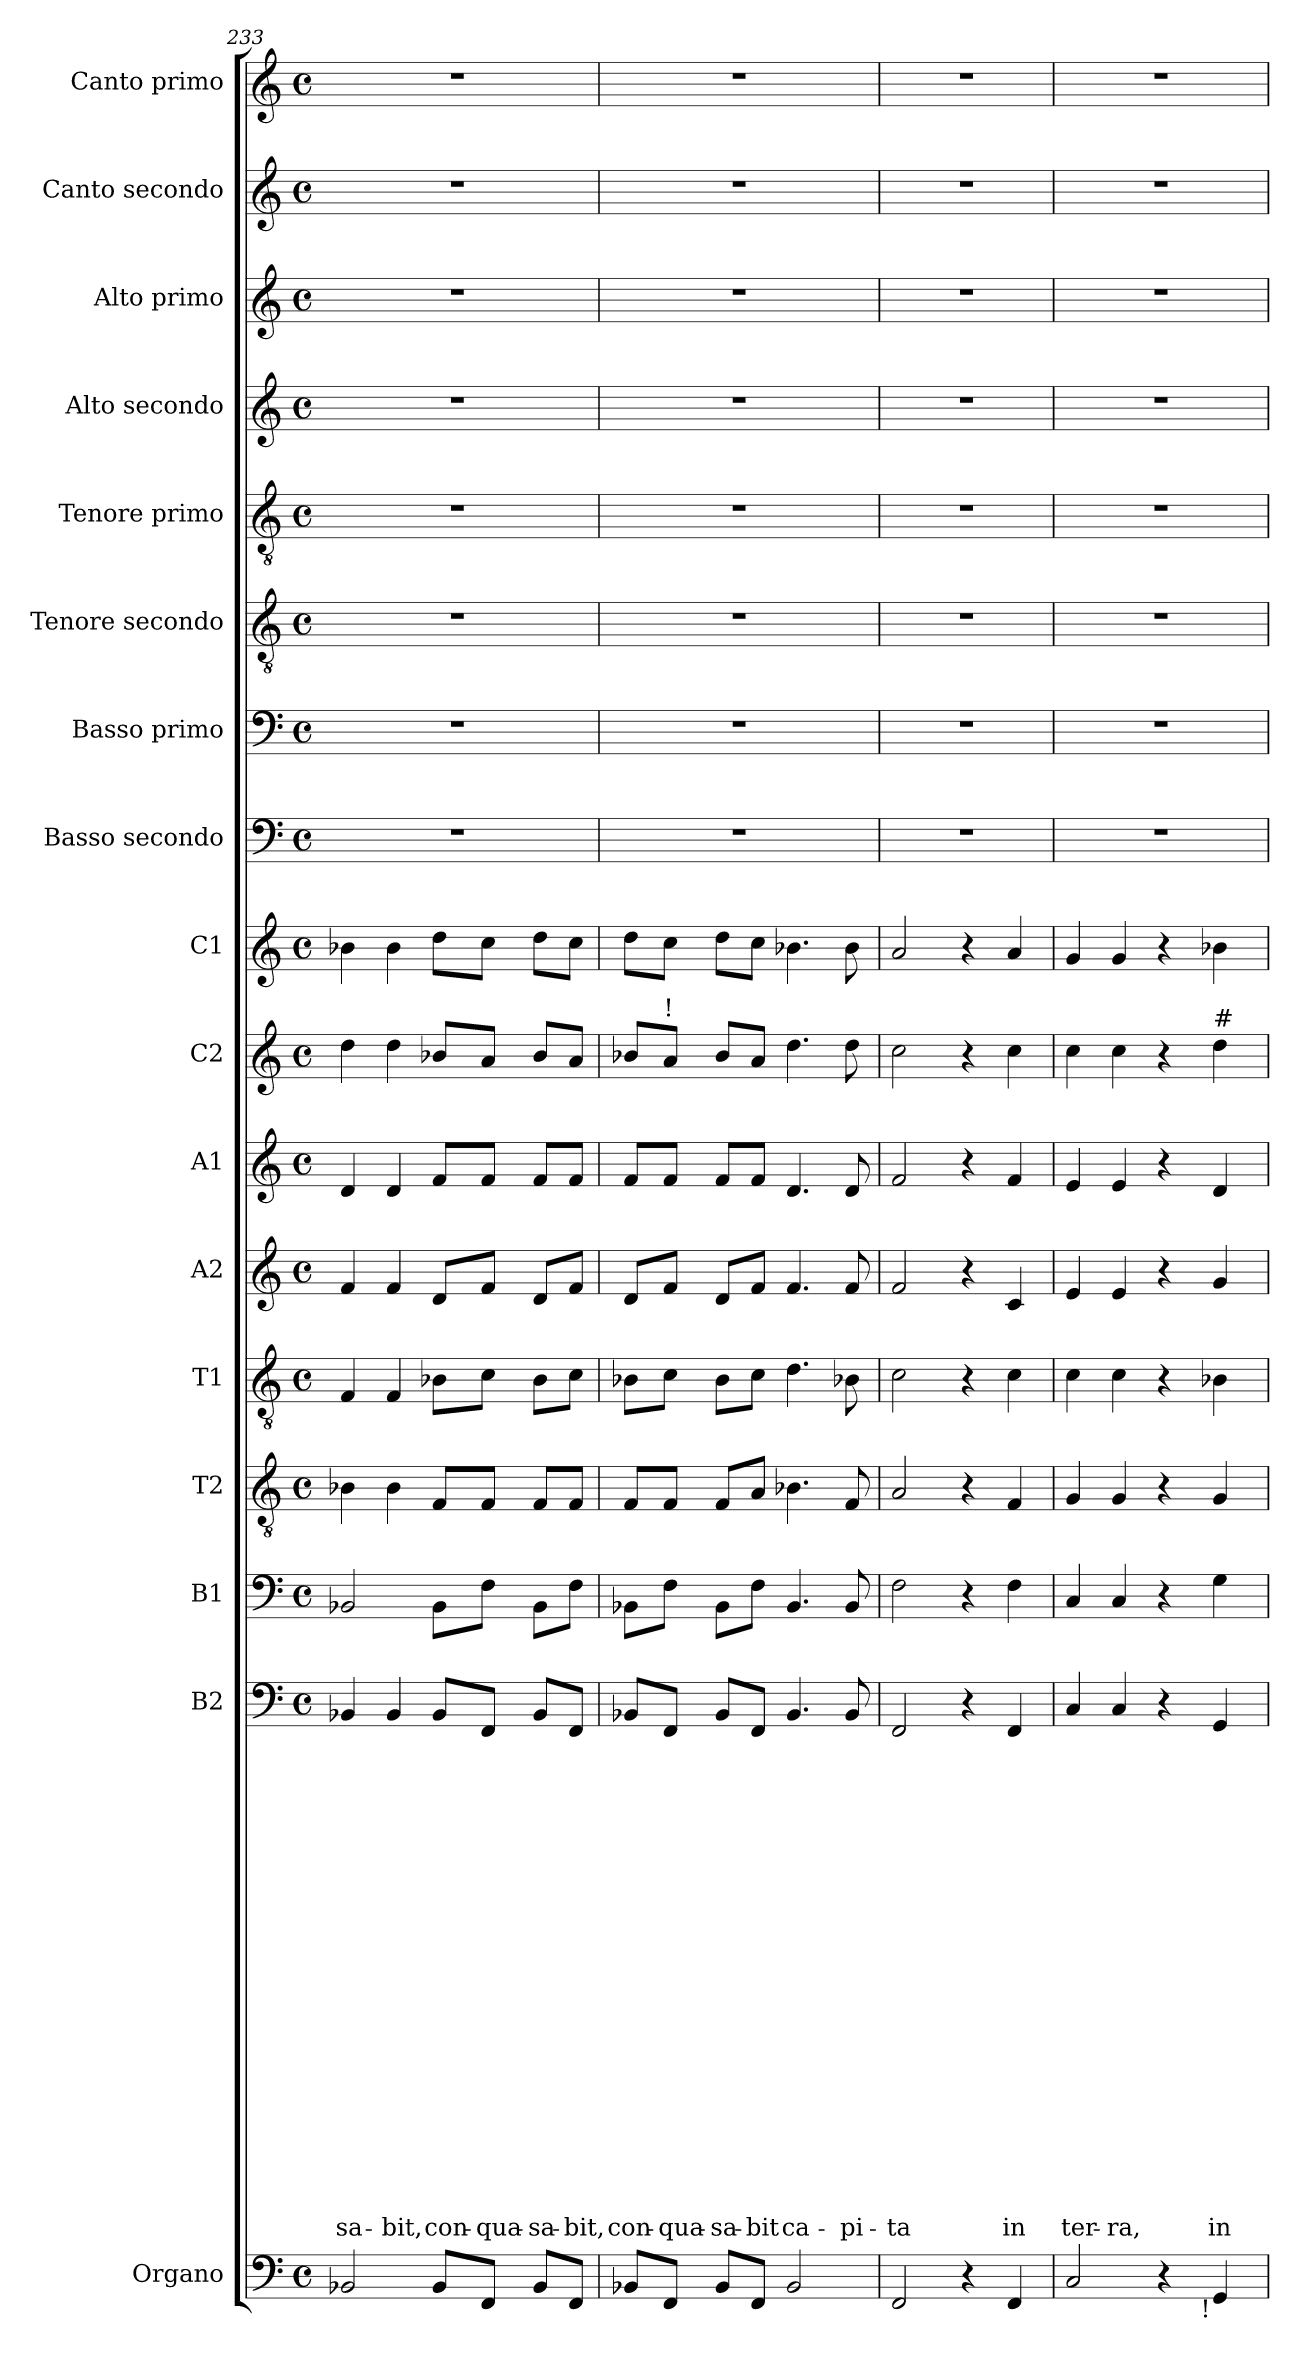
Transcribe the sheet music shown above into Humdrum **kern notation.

**kern	**kern	**text	**text	**text	**text	**text	**text	**text	**text	**text	**text	**text	**text	**text	**text	**text	**text	**text	**text	**text	**text	**text	**kern	**kern	**kern	**kern	**kern	**kern	**kern	**kern	**kern	**kern	**kern	**kern	**kern	**kern	**kern
*part17	*part16	*part16	*part16	*part16	*part16	*part16	*part16	*part16	*part16	*part16	*part16	*part16	*part16	*part16	*part16	*part16	*part16	*part16	*part16	*part16	*part16	*part16	*part15	*part14	*part13	*part12	*part11	*part10	*part9	*part8	*part7	*part6	*part5	*part4	*part3	*part2	*part1
*staff17	*staff16	*staff16	*staff16	*staff16	*staff16	*staff16	*staff16	*staff16	*staff16	*staff16	*staff16	*staff16	*staff16	*staff16	*staff16	*staff16	*staff16	*staff16	*staff16	*staff16	*staff16	*staff16	*staff15	*staff14	*staff13	*staff12	*staff11	*staff10	*staff9	*staff8	*staff7	*staff6	*staff5	*staff4	*staff3	*staff2	*staff1
*I"Organo	*I"B2	*	*	*	*	*	*	*	*	*	*	*	*	*	*	*	*	*	*	*	*	*	*I"B1	*I"T2	*I"T1	*I"A2	*I"A1	*I"C2	*I"C1	*I"Basso secondo	*I"Basso primo	*I"Tenore secondo	*I"Tenore primo	*I"Alto secondo	*I"Alto primo	*I"Canto secondo	*I"Canto primo
*I'Org.	*I'B2	*	*	*	*	*	*	*	*	*	*	*	*	*	*	*	*	*	*	*	*	*	*I'B1	*I'T2	*I'T1	*I'A2	*I'A1	*I'C2	*I'C1	*I'B2	*I'B1	*I'T2	*I'T1	*I'A2	*I'A1	*I'C2	*I'C1
*clefF4	*clefF4	*	*	*	*	*	*	*	*	*	*	*	*	*	*	*	*	*	*	*	*	*	*clefF4	*clefGv2	*clefGv2	*clefG2	*clefG2	*clefG2	*clefG2	*clefF4	*clefF4	*clefGv2	*clefGv2	*clefG2	*clefG2	*clefG2	*clefG2
*k[]	*k[]	*	*	*	*	*	*	*	*	*	*	*	*	*	*	*	*	*	*	*	*	*	*k[]	*k[]	*k[]	*k[]	*k[]	*k[]	*k[]	*k[]	*k[]	*k[]	*k[]	*k[]	*k[]	*k[]	*k[]
*C:	*C:	*	*	*	*	*	*	*	*	*	*	*	*	*	*	*	*	*	*	*	*	*	*C:	*C:	*C:	*C:	*C:	*C:	*C:	*C:	*C:	*C:	*C:	*C:	*C:	*C:	*C:
*M4/4	*M4/4	*	*	*	*	*	*	*	*	*	*	*	*	*	*	*	*	*	*	*	*	*	*M4/4	*M4/4	*M4/4	*M4/4	*M4/4	*M4/4	*M4/4	*M4/4	*M4/4	*M4/4	*M4/4	*M4/4	*M4/4	*M4/4	*M4/4
*met(c)	*met(c)	*	*	*	*	*	*	*	*	*	*	*	*	*	*	*	*	*	*	*	*	*	*met(c)	*met(c)	*met(c)	*met(c)	*met(c)	*met(c)	*met(c)	*met(c)	*met(c)	*met(c)	*met(c)	*met(c)	*met(c)	*met(c)	*met(c)
=233	=233	=233	=233	=233	=233	=233	=233	=233	=233	=233	=233	=233	=233	=233	=233	=233	=233	=233	=233	=233	=233	=233	=233	=233	=233	=233	=233	=233	=233	=233	=233	=233	=233	=233	=233	=233	=233
!	!	!	!	!	!	!	!	!	!	!	!	!	!	!	!	!	!	!	!	!	!	!LO:LY:b	!	!	!	!	!	!	!	!	!	!	!	!	!	!	!
2BB-X/	4BB-X/	.	.	.	.	.	.	.	.	.	.	.	.	.	.	.	.	.	.	.	.	-sa-	2BB-X/	4B-X\	4F/	4f/	4d/	4dd\	4b-X\	1r	1r	1r	1r	1r	1r	1r	1r
!	!	!	!	!	!	!	!	!	!	!	!	!	!	!	!	!	!	!	!	!	!	!LO:LY:b	!	!	!	!	!	!	!	!	!	!	!	!	!	!	!
.	4BB-/	.	.	.	.	.	.	.	.	.	.	.	.	.	.	.	.	.	.	.	.	-bit,	.	4B-\	4F/	4f/	4d/	4dd\	4b-\	.	.	.	.	.	.	.	.
!	!	!	!	!	!	!	!	!	!	!	!	!	!	!	!	!	!	!	!	!	!	!LO:LY:b	!	!	!	!	!	!	!	!	!	!	!	!	!	!	!
8BB-/L	8BB-/L	.	.	.	.	.	.	.	.	.	.	.	.	.	.	.	.	.	.	.	.	con-	8BB-\L	8F/L	8B-X\L	8d/L	8f/L	8b-X/L	8dd\L	.	.	.	.	.	.	.	.
!	!	!	!	!	!	!	!	!	!	!	!	!	!	!	!	!	!	!	!	!	!	!LO:LY:b	!	!	!	!	!	!	!	!	!	!	!	!	!	!	!
8FF/J	8FF/J	.	.	.	.	.	.	.	.	.	.	.	.	.	.	.	.	.	.	.	.	-qua-	8F\J	8F/J	8c\J	8f/J	8f/J	8a/J	8cc\J	.	.	.	.	.	.	.	.
!	!	!	!	!	!	!	!	!	!	!	!	!	!	!	!	!	!	!	!	!	!	!LO:LY:b:rj	!	!	!	!	!	!	!	!	!	!	!	!	!	!	!
8BB-/L	8BB-/L	.	.	.	.	.	.	.	.	.	.	.	.	.	.	.	.	.	.	.	.	-sa-	8BB-\L	8F/L	8B-\L	8d/L	8f/L	8b-/L	8dd\L	.	.	.	.	.	.	.	.
!	!	!	!	!	!	!	!	!	!	!	!	!	!	!	!	!	!	!	!	!	!	!LO:LY:b	!	!	!	!	!	!	!	!	!	!	!	!	!	!	!
8FF/J	8FF/J	.	.	.	.	.	.	.	.	.	.	.	.	.	.	.	.	.	.	.	.	-bit,	8F\J	8F/J	8c\J	8f/J	8f/J	8a/J	8cc\J	.	.	.	.	.	.	.	.
!!LO:PB:g=z
=234	=234	=234	=234	=234	=234	=234	=234	=234	=234	=234	=234	=234	=234	=234	=234	=234	=234	=234	=234	=234	=234	=234	=234	=234	=234	=234	=234	=234	=234	=234	=234	=234	=234	=234	=234	=234	=234
!	!	!	!	!	!	!	!	!	!	!	!	!	!	!	!	!	!	!	!	!	!	!LO:LY:b	!	!	!	!	!	!	!	!	!	!	!	!	!	!	!
8BB-X/L	8BB-X/L	.	.	.	.	.	.	.	.	.	.	.	.	.	.	.	.	.	.	.	.	con-	8BB-X\L	8F/L	8B-X\L	8d/L	8f/L	8b-X/L	8dd\L	1r	1r	1r	1r	1r	1r	1r	1r
!	!	!	!	!	!	!	!	!	!	!	!	!	!	!	!	!	!	!	!	!	!	!	!	!	!	!	!	!LO:TX:a:t=!	!	!	!	!	!	!	!	!	!
!	!	!	!	!	!	!	!	!	!	!	!	!	!	!	!	!	!	!	!	!	!	!LO:LY:b	!	!	!	!	!	!	!	!	!	!	!	!	!	!	!
8FF/J	8FF/J	.	.	.	.	.	.	.	.	.	.	.	.	.	.	.	.	.	.	.	.	-qua-	8F\J	8F/J	8c\J	8f/J	8f/J	8a/J	8cc\J	.	.	.	.	.	.	.	.
!	!	!	!	!	!	!	!	!	!	!	!	!	!	!	!	!	!	!	!	!	!	!LO:LY:b	!	!	!	!	!	!	!	!	!	!	!	!	!	!	!
8BB-/L	8BB-/L	.	.	.	.	.	.	.	.	.	.	.	.	.	.	.	.	.	.	.	.	-sa-	8BB-\L	8F/L	8B-\L	8d/L	8f/L	8b-/L	8dd\L	.	.	.	.	.	.	.	.
!	!	!	!	!	!	!	!	!	!	!	!	!	!	!	!	!	!	!	!	!	!	!LO:LY:b:rj	!	!	!	!	!	!	!	!	!	!	!	!	!	!	!
8FF/J	8FF/J	.	.	.	.	.	.	.	.	.	.	.	.	.	.	.	.	.	.	.	.	-bit	8F\J	8A/J	8c\J	8f/J	8f/J	8a/J	8cc\J	.	.	.	.	.	.	.	.
!	!	!	!	!	!	!	!	!	!	!	!	!	!	!	!	!	!	!	!	!	!	!LO:LY:b	!	!	!	!	!	!	!	!	!	!	!	!	!	!	!
2BB-/	4.BB-/	.	.	.	.	.	.	.	.	.	.	.	.	.	.	.	.	.	.	.	.	ca-	4.BB-/	4.B-X\	4.d\	4.f/	4.d/	4.dd\	4.b-X\	.	.	.	.	.	.	.	.
!	!	!	!	!	!	!	!	!	!	!	!	!	!	!	!	!	!	!	!	!	!	!LO:LY:b	!	!	!	!	!	!	!	!	!	!	!	!	!	!	!
.	8BB-/	.	.	.	.	.	.	.	.	.	.	.	.	.	.	.	.	.	.	.	.	-pi-	8BB-/	8F/	8B-X\	8f/	8d/	8dd\	8b-\	.	.	.	.	.	.	.	.
=235	=235	=235	=235	=235	=235	=235	=235	=235	=235	=235	=235	=235	=235	=235	=235	=235	=235	=235	=235	=235	=235	=235	=235	=235	=235	=235	=235	=235	=235	=235	=235	=235	=235	=235	=235	=235	=235
!	!	!	!	!	!	!	!	!	!	!	!	!	!	!	!	!	!	!	!	!	!	!LO:LY:b	!	!	!	!	!	!	!	!	!	!	!	!	!	!	!
2FF/	2FF/	.	.	.	.	.	.	.	.	.	.	.	.	.	.	.	.	.	.	.	.	-ta	2F\	2A/	2c\	2f/	2f/	2cc\	2a/	1r	1r	1r	1r	1r	1r	1r	1r
4r	4r	.	.	.	.	.	.	.	.	.	.	.	.	.	.	.	.	.	.	.	.	.	4r	4r	4r	4r	4r	4r	4r	.	.	.	.	.	.	.	.
!	!	!	!	!	!	!	!	!	!	!	!	!	!	!	!	!	!	!	!	!	!	!LO:LY:b	!	!	!	!	!	!	!	!	!	!	!	!	!	!	!
4FF/	4FF/	.	.	.	.	.	.	.	.	.	.	.	.	.	.	.	.	.	.	.	.	in	4F\	4F/	4c\	4c/	4f/	4cc\	4a/	.	.	.	.	.	.	.	.
=236	=236	=236	=236	=236	=236	=236	=236	=236	=236	=236	=236	=236	=236	=236	=236	=236	=236	=236	=236	=236	=236	=236	=236	=236	=236	=236	=236	=236	=236	=236	=236	=236	=236	=236	=236	=236	=236
!	!	!	!	!	!	!	!	!	!	!	!	!	!	!	!	!	!	!	!	!	!	!LO:LY:b	!	!	!	!	!	!	!	!	!	!	!	!	!	!	!
*^	*	*	*	*	*	*	*	*	*	*	*	*	*	*	*	*	*	*	*	*	*	*	*	*	*	*	*	*	*	*	*	*	*	*	*	*	*
2C/	2ryy	4C/	.	.	.	.	.	.	.	.	.	.	.	.	.	.	.	.	.	.	.	.	ter-	4C/	4G/	4c\	4e/	4e/	4cc\	4g/	1r	1r	1r	1r	1r	1r	1r	1r
!	!	!	!	!	!	!	!	!	!	!	!	!	!	!	!	!	!	!	!	!	!	!	!LO:LY:b	!	!	!	!	!	!	!	!	!	!	!	!	!	!	!
.	.	4C/	.	.	.	.	.	.	.	.	.	.	.	.	.	.	.	.	.	.	.	.	-ra,	4C/	4G/	4c\	4e/	4e/	4cc\	4g/	.	.	.	.	.	.	.	.
4r	8..ryy	4r	.	.	.	.	.	.	.	.	.	.	.	.	.	.	.	.	.	.	.	.	.	4r	4r	4r	4r	4r	4r	4r	.	.	.	.	.	.	.	.
!	!LO:TX:b:t=!	!	!	!	!	!	!	!	!	!	!	!	!	!	!	!	!	!	!	!	!	!	!	!	!	!	!	!	!	!	!	!	!	!	!	!	!	!
.	4ryy	.	.	.	.	.	.	.	.	.	.	.	.	.	.	.	.	.	.	.	.	.	.	.	.	.	.	.	.	.	.	.	.	.	.	.	.	.
!	!	!	!	!	!	!	!	!	!	!	!	!	!	!	!	!	!	!	!	!	!	!	!	!	!	!	!	!	!LO:TX:a:t=#	!	!	!	!	!	!	!	!	!
!	!	!	!	!	!	!	!	!	!	!	!	!	!	!	!	!	!	!	!	!	!	!	!LO:LY:b	!	!	!	!	!	!	!	!	!	!	!	!	!	!	!
4GG/	.	4GG/	.	.	.	.	.	.	.	.	.	.	.	.	.	.	.	.	.	.	.	.	in	4G\	4G/	4B-X\	4g/	4d/	4dd\	4b-X\	.	.	.	.	.	.	.	.
.	32ryy	.	.	.	.	.	.	.	.	.	.	.	.	.	.	.	.	.	.	.	.	.	.	.	.	.	.	.	.	.	.	.	.	.	.	.	.	.
*v	*v	*	*	*	*	*	*	*	*	*	*	*	*	*	*	*	*	*	*	*	*	*	*	*	*	*	*	*	*	*	*	*	*	*	*	*	*	*
=	=	=	=	=	=	=	=	=	=	=	=	=	=	=	=	=	=	=	=	=	=	=	=	=	=	=	=	=	=	=	=	=	=	=	=	=	=
*-	*-	*-	*-	*-	*-	*-	*-	*-	*-	*-	*-	*-	*-	*-	*-	*-	*-	*-	*-	*-	*-	*-	*-	*-	*-	*-	*-	*-	*-	*-	*-	*-	*-	*-	*-	*-	*-
